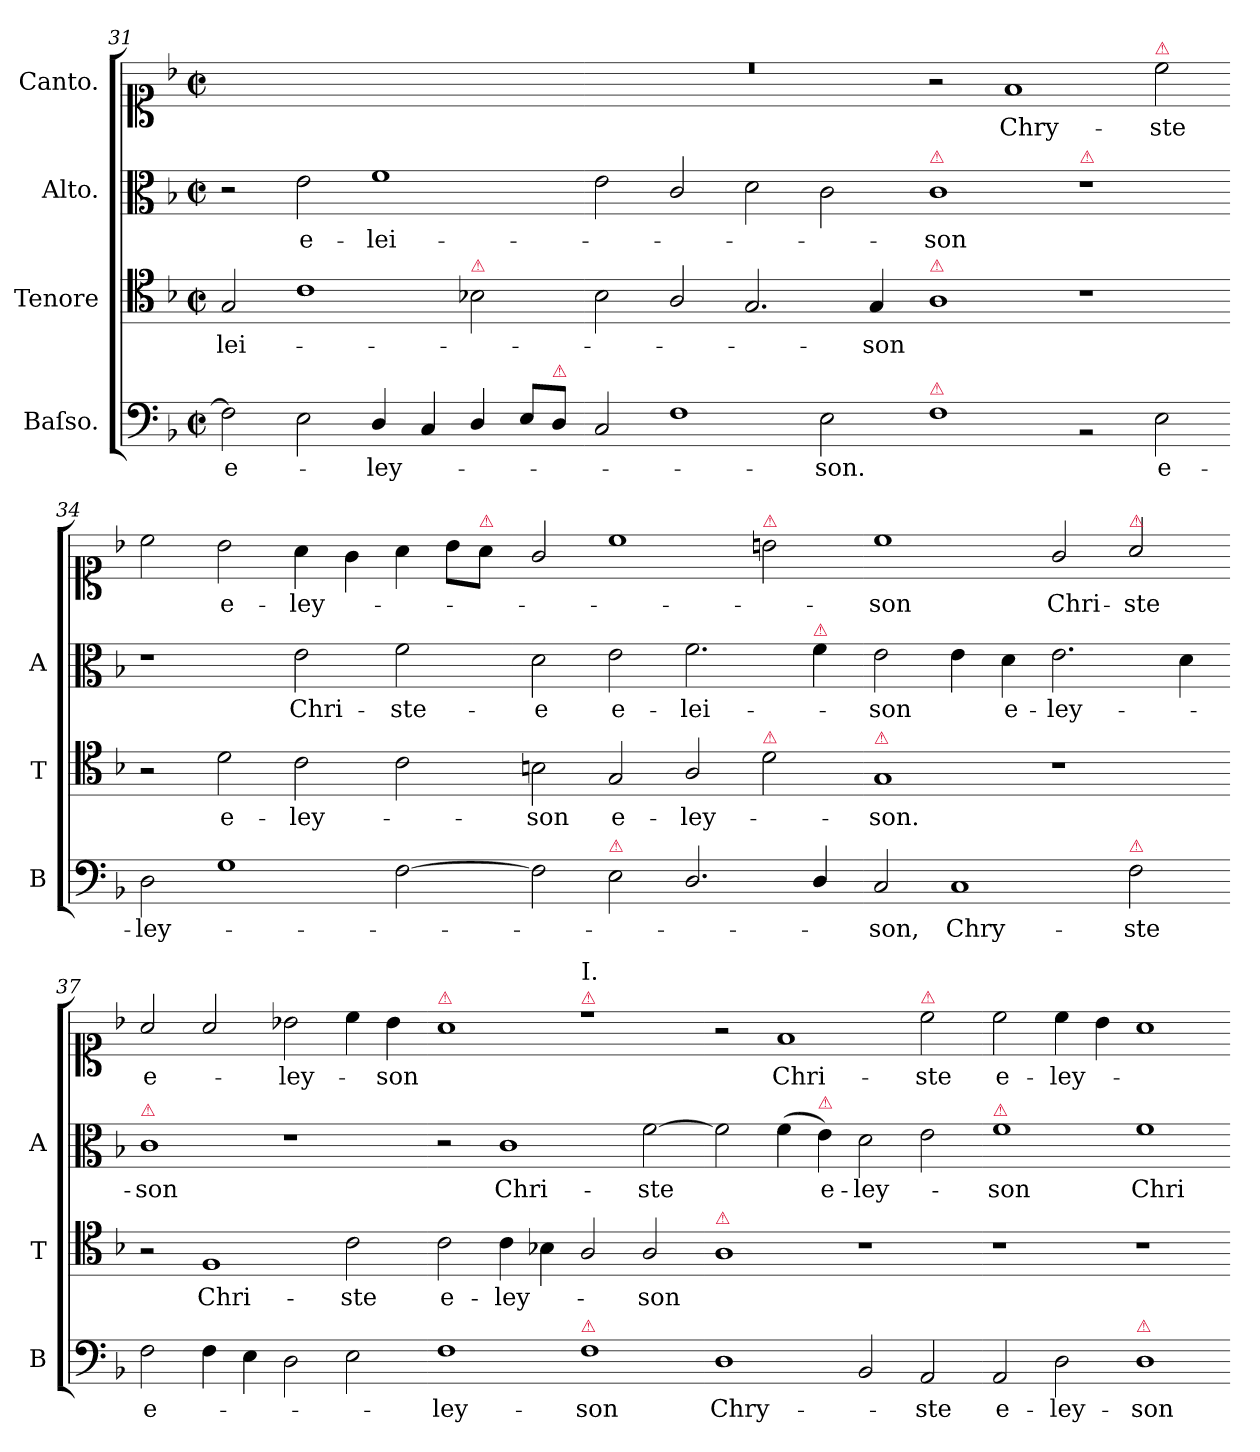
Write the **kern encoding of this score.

**kern	**text	**kern	**text	**kern	**text	**kern	**text
*part4	*part4	*part3	*part3	*part2	*part2	*part1	*part1
*staff4	*staff4	*staff3	*staff3	*staff2	*staff2	*staff1	*staff1
*I"Baſso.	*	*I"Tenore	*	*I"Alto.	*	*I"Canto.	*
*I'B	*	*I'T	*	*I'A	*	*	*
*clefF4	*	*clefC4	*	*clefC3	*	*clefC1	*
*k[b-]	*	*k[b-]	*	*k[b-]	*	*k[b-]	*
*F:	*	*F:	*	*F:	*	*F:	*
*M2/1	*	*M2/1	*	*M2/1	*	*M2/1	*
*met(c|)	*	*met(c|)	*	*met(c|)	*	*met(c|)	*
=31	=31	=31	=31	=31	=31	=31	=31
2F\]	e-	2G/	-lei-	2r	.	0ryy	.
2E\	.	1c	.	2e\	e-	.	.
4D/	-ley-	.	.	1f	-lei-	.	.
4C/	.	.	.	.	.	.	.
!	!	!LO:TX:a:color=crimson:t=⚠	!	!	!	!	!
4D/	.	2B-X\	.	.	.	.	.
8E/L	.	.	.	.	.	.	.
!LO:TX:a:color=crimson:t=⚠	!	!	!	!	!	!	!
8D/J	.	.	.	.	.	.	.
=32-	=32-	=32-	=32-	=32-	=32-	=32-	=32-
2C/	.	2B-\	.	2e\	.	0rdd	.
1F	.	2A/	.	2c/	.	.	.
.	.	2.G/	.	2d\	.	.	.
2E\	-son.	.	.	2c\	.	.	.
.	.	4G/	-son	.	.	.	.
=33-	=33-	=33-	=33-	=33-	=33-	=33-	=33-
!	!	!	!	!LO:TX:a:color=crimson:t=⚠	!	!	!
!	!	!LO:TX:a:color=crimson:t=⚠	!	!	!	!	!
!LO:TX:a:color=crimson:t=⚠	!	!	!	!	!	!	!
1F	.	1A	.	1c	-son	2r	.
.	.	.	.	.	.	1f	Chry-
!	!	!	!	!LO:TX:a:color=crimson:t=⚠	!	!	!
2rBB	.	1r	.	1r	.	.	.
!	!	!	!	!	!	!LO:TX:a:color=crimson:t=⚠	!
2E\	e-	.	.	.	.	2cc\	-ste
=34-	=34-	=34-	=34-	=34-	=34-	=34-	=34-
2D\	-ley-	2r	.	1r	.	2cc\	.
1G	.	2d\	e-	.	.	2b-\	e-
.	.	2c\	-ley-	2e\	Chri-	4a\	-ley-
.	.	.	.	.	.	4g\	.
[2F\	.	2c\	.	2f\	-ste-	4a\	.
.	.	.	.	.	.	8b-\L	.
!	!	!	!	!	!	!LO:TX:a:color=crimson:t=⚠	!
.	.	.	.	.	.	8a\J	.
=35-	=35-	=35-	=35-	=35-	=35-	=35-	=35-
2F\]	.	2Bn\	-son	2d\	-e	2g/	.
!LO:TX:a:color=crimson:t=⚠	!	!	!	!	!	!	!
2E\	.	2G/	e-	2e\	e-	1cc	.
2.D/	.	2A/	-ley-	2.f\	-lei-	.	.
!	!	!	!	!	!	!LO:TX:a:color=crimson:t=⚠	!
!	!	!LO:TX:a:color=crimson:t=⚠	!	!	!	!	!
.	.	2d\	.	.	.	2bn\	.
!	!	!	!	!LO:TX:a:color=crimson:t=⚠	!	!	!
4D/	.	.	.	4f\	.	.	.
=36-	=36-	=36-	=36-	=36-	=36-	=36-	=36-
!	!	!LO:TX:a:color=crimson:t=⚠	!	!	!	!	!
2C/	-son,	1G	-son.	2e\	-son	1cc	-son
1C	Chry-	.	.	4e\	.	.	.
.	.	.	.	4d\	e-	.	.
.	.	1r	.	2.e\	-ley-	2g/	Chri-
!	!	!	!	!	!	!LO:TX:a:color=crimson:t=⚠	!
!LO:TX:a:color=crimson:t=⚠	!	!	!	!	!	!	!
2F\	-ste	.	.	.	.	2a/	-ste
.	.	.	.	4d\	.	.	.
=37-	=37-	=37-	=37-	=37-	=37-	=37-	=37-
!	!	!	!	!LO:TX:a:color=crimson:t=⚠	!	!	!
2F\	e-	2r	.	1c	-son	2a/	e-
4F\	.	1F	Chri-	.	.	2a/	.
4E\	.	.	.	.	.	.	.
2D\	.	.	.	1r	.	2b-X\	-ley-
2E\	.	2c\	-ste	.	.	4cc\	.
.	.	.	.	.	.	4b-\	-son
=38-	=38-	=38-	=38-	=38-	=38-	=38-	=38-
!	!	!	!	!	!	!LO:TX:a:color=crimson:t=⚠	!
1F	-ley-	2c\	e-	2r	.	1a	.
.	.	4c\	-ley-	1c	Chri-	.	.
.	.	4B-X\	.	.	.	.	.
!	!	!	!	!	!	!LO:TX:a:color=crimson:t=⚠	!
!	!	!	!	!	!	!LO:TX:a:t=I.	!
!LO:TX:a:color=crimson:t=⚠	!	!	!	!	!	!	!
1F	-son	2A/	.	.	.	1rdd	.
.	.	2A/	-son	[2f\	-ste	.	.
=39-	=39-	=39-	=39-	=39-	=39-	=39-	=39-
!	!	!LO:TX:a:color=crimson:t=⚠	!	!	!	!	!
1D	Chry-	1A	.	2f\]	.	2r	.
.	.	.	.	(>4f\	.	1f	Chri-
!	!	!	!	!LO:TX:a:color=crimson:t=⚠	!	!	!
.	.	.	.	4e\)	e-	.	.
2BB-/	.	1r	.	2d\	-ley-	.	.
!	!	!	!	!	!	!LO:TX:a:color=crimson:t=⚠	!
2AA/	-ste	.	.	2e\	.	2cc\	-ste
=40-	=40-	=40-	=40-	=40-	=40-	=40-	=40-
!	!	!	!	!LO:TX:a:color=crimson:t=⚠	!	!	!
2AA/	e-	1r	.	1f	-son	2cc\	e-
2D\	-ley-	.	.	.	.	4cc\	-ley-
.	.	.	.	.	.	4b-\	.
!LO:TX:a:color=crimson:t=⚠	!	!	!	!	!	!	!
1D	-son	1r	.	1f	Chri-	1a	.
=-	=-	=-	=-	=-	=-	=-	=-
*-	*-	*-	*-	*-	*-	*-	*-
